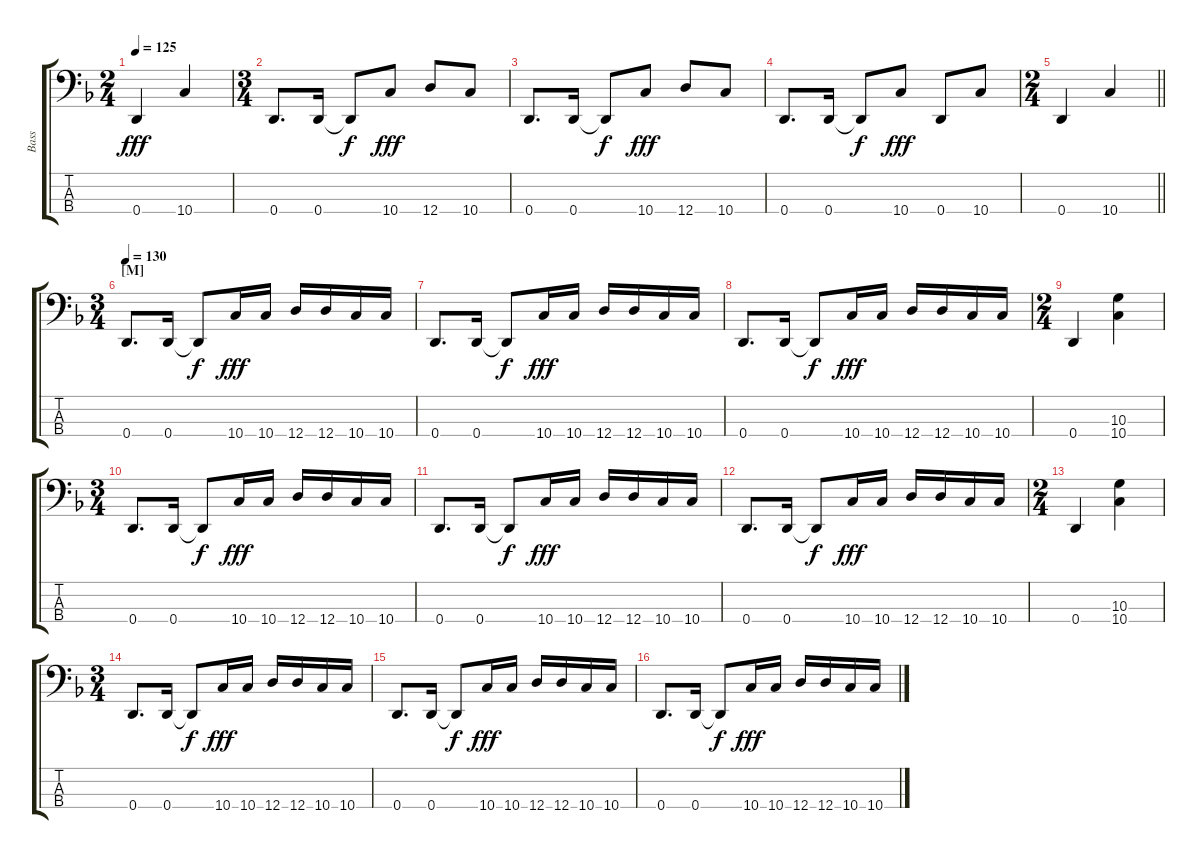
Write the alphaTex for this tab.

\track ("Bass" "Bass") {instrument electricbasspick}
\staff {score tabs}
\tuning (G2 D2 A1 D1) {hide}
\ts (2 4)
\tempo 125
\clef f4
\ks dminor
0.4.4{dy fff} 10.4.4 |
\ts (3 4)
0.4.8{d} 0.4.16 0.4{t}.8{dy f} 10.4.8{dy fff} 12.4.8 10.4.8 |
0.4.8{d} 0.4.16 0.4{t}.8{dy f} 10.4.8{dy fff} 12.4.8 10.4.8 |
0.4.8{d} 0.4.16 0.4{t}.8{dy f} 10.4.8{dy fff} 0.4.8 10.4.8 |
\ts (2 4)
\barLineRight lightlight
0.4.4 10.4.4 |
\ts (3 4)
\section ("" "[M]")
\tempo 130
0.4.8{d} 0.4.16 0.4{t}.8{dy f} 10.4.16{dy fff} 10.4.16 12.4.16 12.4.16 10.4.16 10.4.16 |
0.4.8{d} 0.4.16 0.4{t}.8{dy f} 10.4.16{dy fff} 10.4.16 12.4.16 12.4.16 10.4.16 10.4.16 |
0.4.8{d} 0.4.16 0.4{t}.8{dy f} 10.4.16{dy fff} 10.4.16 12.4.16 12.4.16 10.4.16 10.4.16 |
\ts (2 4)
0.4.4 (10.3 10.4).4 |
\ts (3 4)
0.4.8{d} 0.4.16 0.4{t}.8{dy f} 10.4.16{dy fff} 10.4.16 12.4.16 12.4.16 10.4.16 10.4.16 |
0.4.8{d} 0.4.16 0.4{t}.8{dy f} 10.4.16{dy fff} 10.4.16 12.4.16 12.4.16 10.4.16 10.4.16 |
0.4.8{d} 0.4.16 0.4{t}.8{dy f} 10.4.16{dy fff} 10.4.16 12.4.16 12.4.16 10.4.16 10.4.16 |
\ts (2 4)
0.4.4 (10.3 10.4).4 |
\ts (3 4)
0.4.8{d} 0.4.16 0.4{t}.8{dy f} 10.4.16{dy fff} 10.4.16 12.4.16 12.4.16 10.4.16 10.4.16 |
0.4.8{d} 0.4.16 0.4{t}.8{dy f} 10.4.16{dy fff} 10.4.16 12.4.16 12.4.16 10.4.16 10.4.16 |
0.4.8{d} 0.4.16 0.4{t}.8{dy f} 10.4.16{dy fff} 10.4.16 12.4.16 12.4.16 10.4.16 10.4.16
